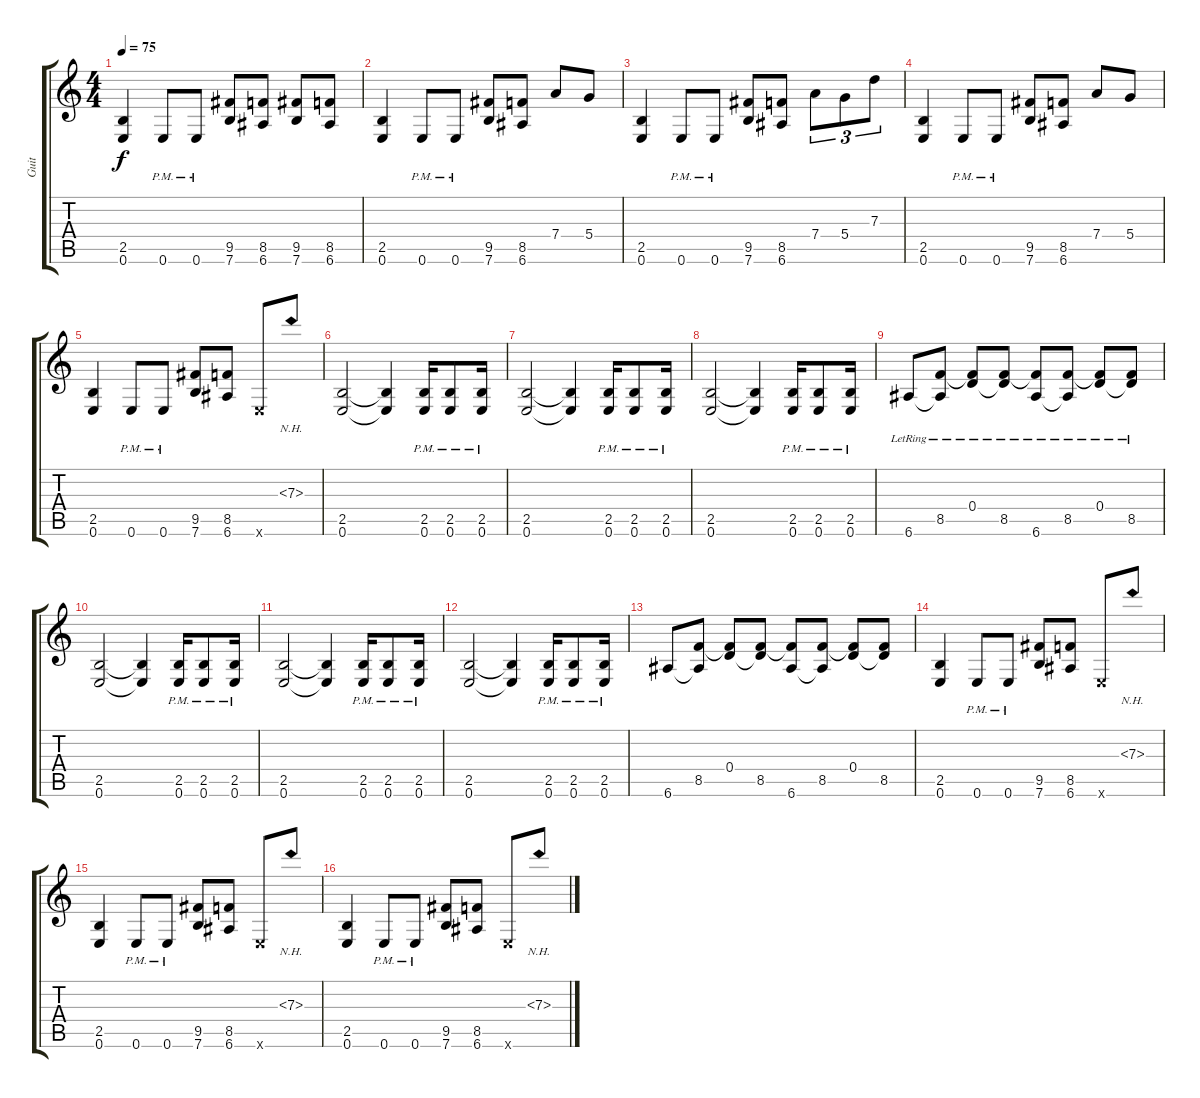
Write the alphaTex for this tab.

\track ("Guit" "Guit") {instrument overdrivenguitar}
\staff {score tabs}
\tuning (E4 B3 G3 D3 A2 E2) {hide}
\ts (4 4)
\tempo 75
\clef g2
\ks c
(2.5 0.6).4{dy f} 0.6{pm}.8 0.6{pm}.8 (9.5 7.6).8 (8.5 6.6).8 (9.5 7.6).8 (8.5 6.6).8 |
(2.5 0.6).4 0.6{pm}.8 0.6{pm}.8 (9.5 7.6).8 (8.5 6.6).8 7.4.8 5.4.8 |
(2.5 0.6).4 0.6{pm}.8 0.6{pm}.8 (9.5 7.6).8 (8.5 6.6).8 7.4.8{tu (3 2)} 5.4.8{tu (3 2)} 7.3.8{tu (3 2)} |
(2.5 0.6).4 0.6{pm}.8 0.6{pm}.8 (9.5 7.6).8 (8.5 6.6).8 7.4.8 5.4.8 |
(2.5 0.6).4 0.6{pm}.8 0.6{pm}.8 (9.5 7.6).8 (8.5 6.6).8 0.6{x}.8 7.3{nh}.8 |
(2.5 0.6).2 (2.5{t} 0.6{t}).4 (2.5{pm} 0.6{pm}).16 (2.5{pm} 0.6{pm}).8 (2.5{pm} 0.6{pm}).16 |
(2.5 0.6).2 (2.5{t} 0.6{t}).4 (2.5{pm} 0.6{pm}).16 (2.5{pm} 0.6{pm}).8 (2.5{pm} 0.6{pm}).16 |
(2.5 0.6).2 (2.5{t} 0.6{t}).4 (2.5{pm} 0.6{pm}).16 (2.5{pm} 0.6{pm}).8 (2.5{pm} 0.6{pm}).16 |
6.6{lr}.8 (8.5{lr} 6.6{lr t}).8 (0.4{lr} 8.5{lr t}).8 (0.4{lr t} 8.5{lr}).8 (8.5{lr t} 6.6{lr}).8 (8.5{lr} 6.6{lr t}).8 (0.4{lr} 8.5{lr t}).8 (0.4{lr t} 8.5{lr}).8 |
(2.5 0.6).2 (2.5{t} 0.6{t}).4 (2.5{pm} 0.6{pm}).16 (2.5{pm} 0.6{pm}).8 (2.5{pm} 0.6{pm}).16 |
(2.5 0.6).2 (2.5{t} 0.6{t}).4 (2.5{pm} 0.6{pm}).16 (2.5{pm} 0.6{pm}).8 (2.5{pm} 0.6{pm}).16 |
(2.5 0.6).2 (2.5{t} 0.6{t}).4 (2.5{pm} 0.6{pm}).16 (2.5{pm} 0.6{pm}).8 (2.5{pm} 0.6{pm}).16 |
6.6.8 (8.5 6.6{t}).8 (0.4 8.5{t}).8 (0.4{t} 8.5).8 (8.5{t} 6.6).8 (8.5 6.6{t}).8 (0.4 8.5{t}).8 (0.4{t} 8.5).8 |
(2.5 0.6).4 0.6{pm}.8 0.6{pm}.8 (9.5 7.6).8 (8.5 6.6).8 0.6{x}.8 7.3{nh}.8 |
(2.5 0.6).4 0.6{pm}.8 0.6{pm}.8 (9.5 7.6).8 (8.5 6.6).8 0.6{x}.8 7.3{nh}.8 |
(2.5 0.6).4 0.6{pm}.8 0.6{pm}.8 (9.5 7.6).8 (8.5 6.6).8 0.6{x}.8 7.3{nh}.8
